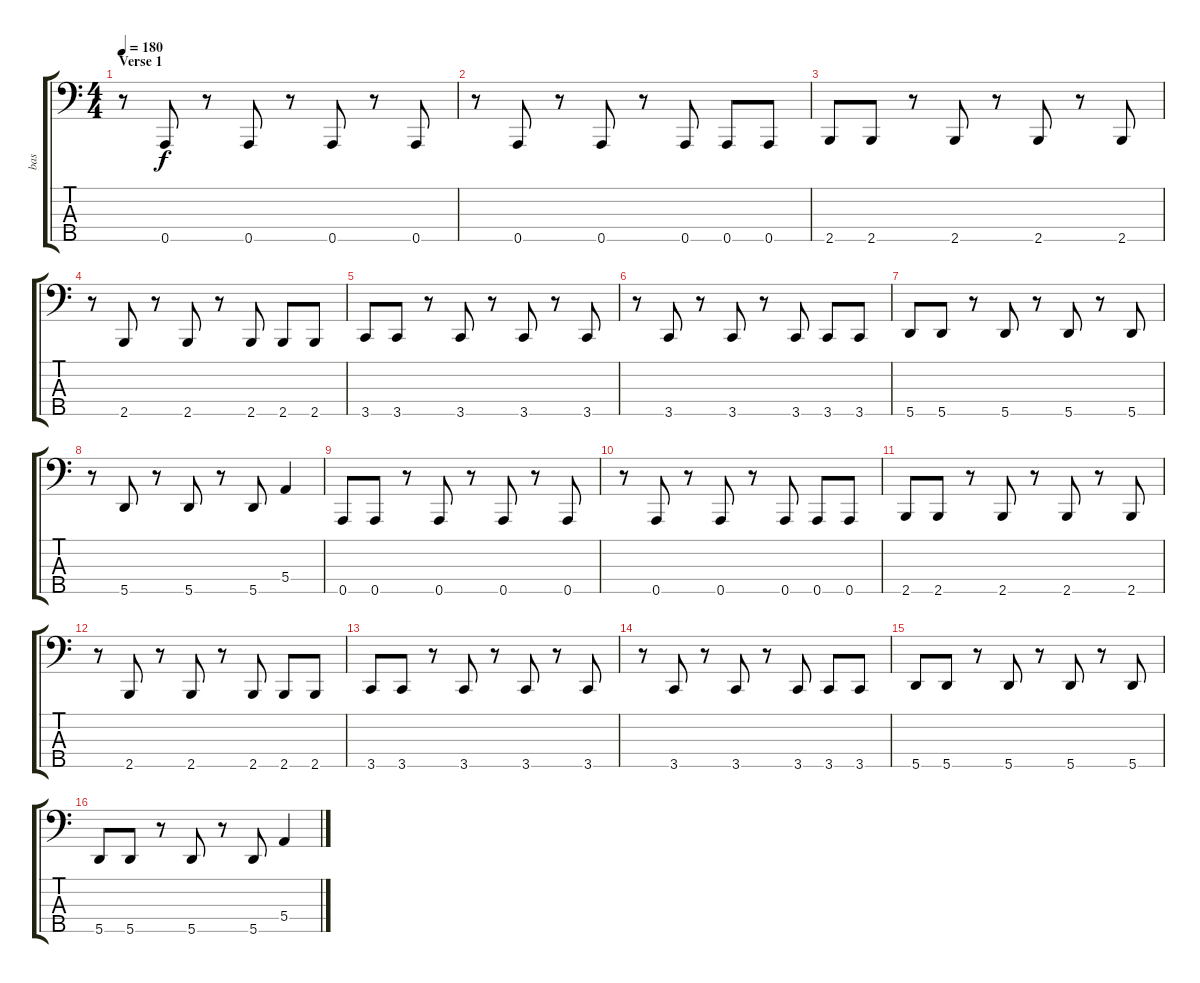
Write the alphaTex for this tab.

\track ("bas" "bas") {instrument electricbassfinger}
\staff {score tabs}
\tuning (G2 D2 A1 E1 A0) {hide}
\ts (4 4)
\section ("" "Verse 1")
\tempo 180
\clef f4
\ks c
r.8{dy f} 0.5.8 r.8 0.5.8 r.8 0.5.8 r.8 0.5.8 |
r.8 0.5.8 r.8 0.5.8 r.8 0.5.8 0.5.8 0.5.8 |
2.5.8 2.5.8 r.8 2.5.8 r.8 2.5.8 r.8 2.5.8 |
r.8 2.5.8 r.8 2.5.8 r.8 2.5.8 2.5.8 2.5.8 |
3.5.8 3.5.8 r.8 3.5.8 r.8 3.5.8 r.8 3.5.8 |
r.8 3.5.8 r.8 3.5.8 r.8 3.5.8 3.5.8 3.5.8 |
5.5.8 5.5.8 r.8 5.5.8 r.8 5.5.8 r.8 5.5.8 |
r.8 5.5.8 r.8 5.5.8 r.8 5.5.8 5.4.4 |
0.5.8 0.5.8 r.8 0.5.8 r.8 0.5.8 r.8 0.5.8 |
r.8 0.5.8 r.8 0.5.8 r.8 0.5.8 0.5.8 0.5.8 |
2.5.8 2.5.8 r.8 2.5.8 r.8 2.5.8 r.8 2.5.8 |
r.8 2.5.8 r.8 2.5.8 r.8 2.5.8 2.5.8 2.5.8 |
3.5.8 3.5.8 r.8 3.5.8 r.8 3.5.8 r.8 3.5.8 |
r.8 3.5.8 r.8 3.5.8 r.8 3.5.8 3.5.8 3.5.8 |
5.5.8 5.5.8 r.8 5.5.8 r.8 5.5.8 r.8 5.5.8 |
5.5.8 5.5.8 r.8 5.5.8 r.8 5.5.8 5.4.4
